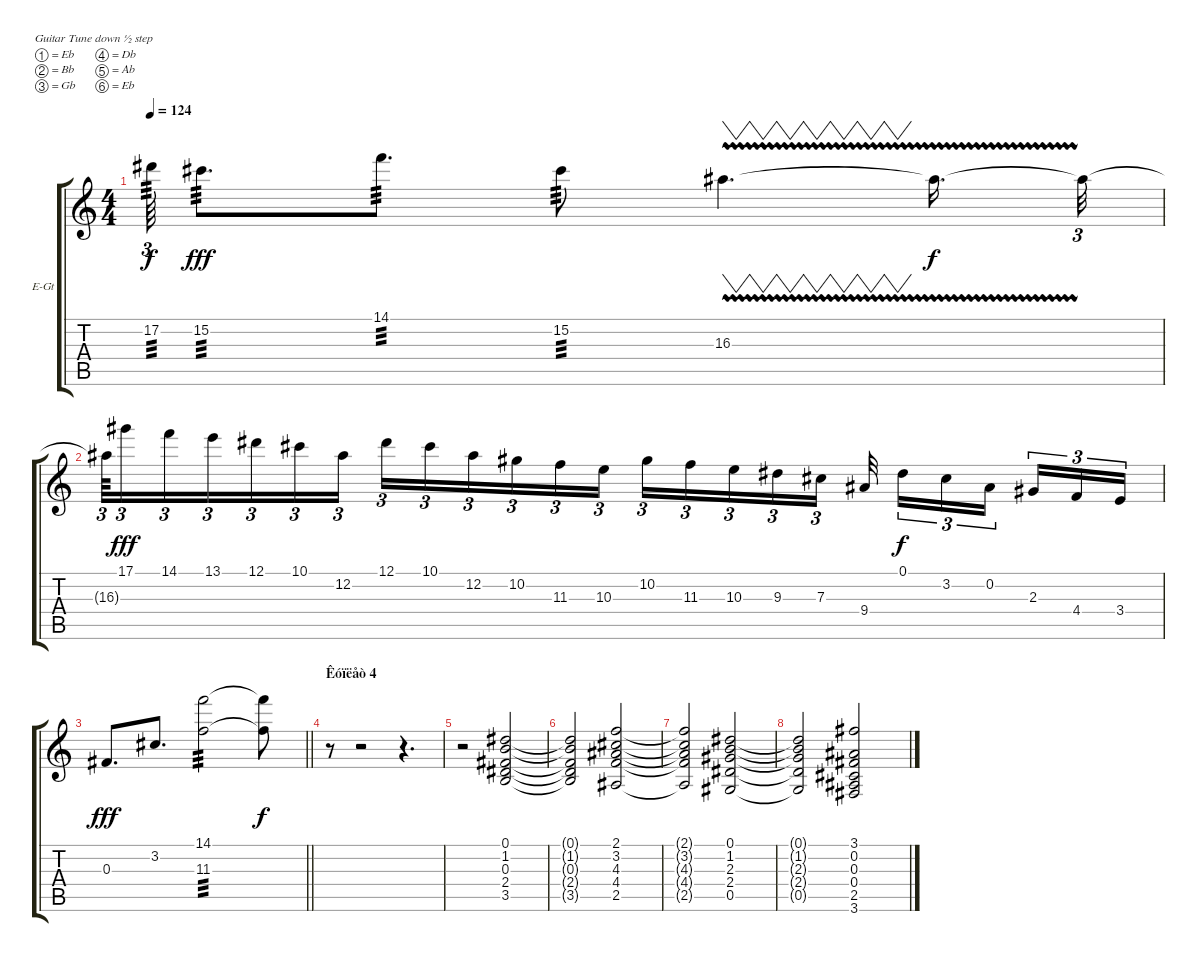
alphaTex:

\bracketExtendMode groupsimilarinstruments
\firstSystemTrackNameOrientation horizontal
\otherSystemsTrackNameOrientation horizontal
\track ("Гитара 1" "E-Gt") {instrument distortionguitar}
\staff {score tabs}
\tuning (Eb4 Bb3 Gb3 Db3 Ab2 Eb2)
\ts (4 4)
\tempo 124
\clef g2
\ks c
17.2{t}.64{tu (3 2) tp 3 dy f} 15.2.8{d tp 3 dy fff} 14.1.8{d tp 3} 15.2.8{tp 3} 16.3{vw}.4{vw d} 16.3{t}.16{d dy f} 16.3{t}.32{tu (3 2)} |
16.3{t}.64{tu (3 2)} 17.1.16{tu (3 2) dy fff} 14.1.16{tu (3 2)} 13.1.16{tu (3 2)} 12.1.16{tu (3 2)} 10.1.16{tu (3 2)} 12.2.16{tu (3 2)} 12.1.16{tu (3 2)} 10.1.16{tu (3 2)} 12.2.16{tu (3 2)} 10.2.16{tu (3 2)} 11.3.16{tu (3 2)} 10.3.16{tu (3 2)} 10.2.16{tu (3 2)} 11.3.16{tu (3 2)} 10.3.16{tu (3 2)} 9.3.16{tu (3 2)} 7.3.16{tu (3 2)} 9.4.32 0.1.16{tu (3 2) dy f} 3.2.16{tu (3 2)} 0.2.16{tu (3 2)} 2.3.16{tu (3 2)} 4.4.16{tu (3 2)} 3.4.16{tu (3 2)} |
\barLineRight lightlight
0.3.8{d dy fff} 3.2.8{d} (14.1 11.3).2{tp 3} (14.1{t} 11.3{t}).8{dy f} |
\section ("" "Êóïëåò 4")
r.8 r.2 r.4{d} |
r.2 (0.1 1.2 0.3 2.4 3.5).2 |
(0.1{t} 1.2{t} 0.3{t} 2.4{t} 3.5{t}).2 (2.1 3.2 4.3 4.4 2.5).2 |
(2.1{t} 3.2{t} 4.3{t} 4.4{t} 2.5{t}).2 (0.1 1.2 2.3 2.4 0.5).2 |
(0.1{t} 1.2{t} 2.3{t} 2.4{t} 0.5{t}).2 (3.1 0.2 0.3 0.4 2.5 3.6).2
